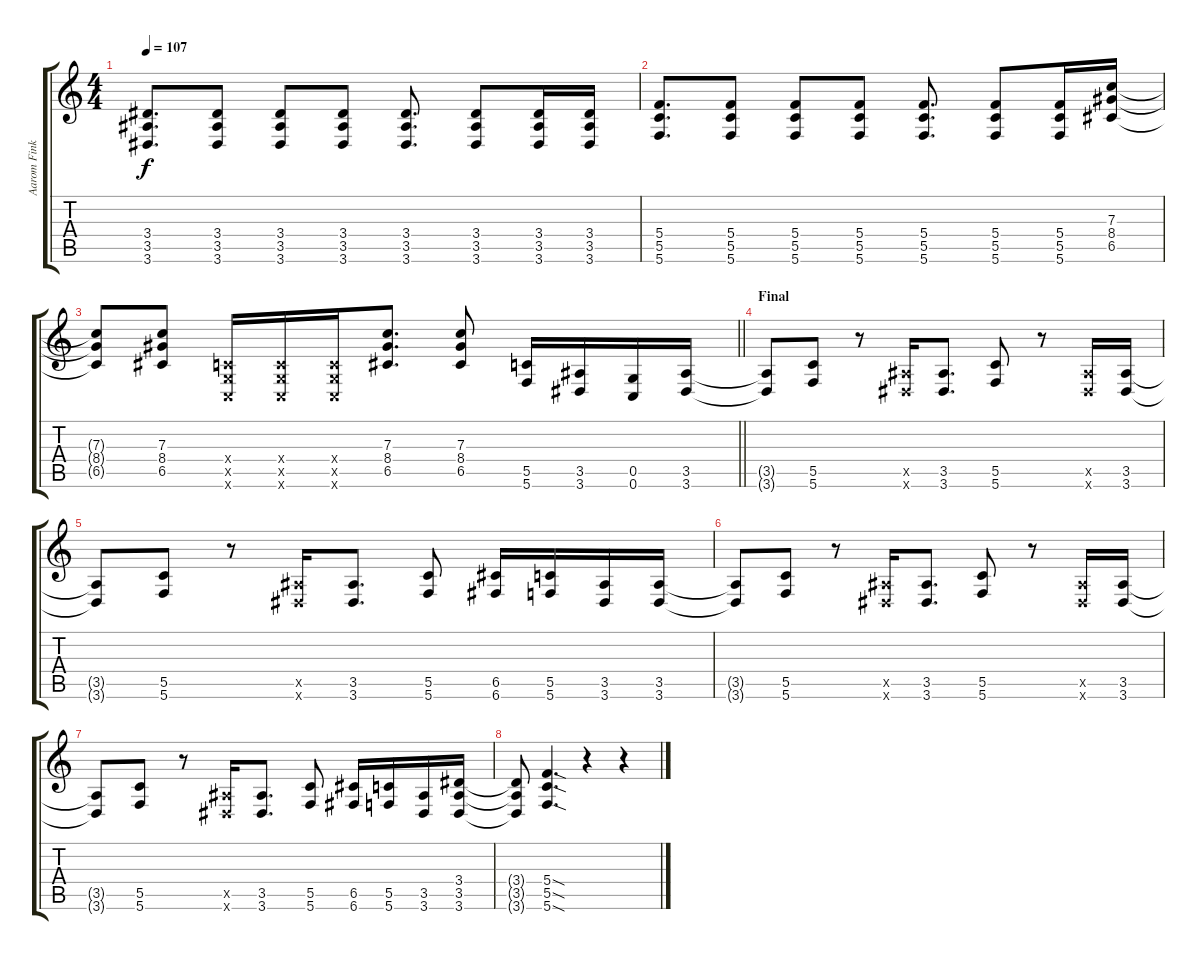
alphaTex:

\track ("Aarom Fink" "Aarom Fink") {instrument distortionguitar}
\staff {score tabs}
\tuning (D4 A3 F3 C3 G2 C2) {hide}
\ts (4 4)
\tempo 107
\clef g2
\ks c
(3.4 3.5 3.6).8{d dy f} (3.4 3.5 3.6).8 (3.4 3.5 3.6).8 (3.4 3.5 3.6).8 (3.4 3.5 3.6).8{d} (3.4 3.5 3.6).8 (3.4 3.5 3.6).16 (3.4 3.5 3.6).16 |
(5.4 5.5 5.6).8{d} (5.4 5.5 5.6).8 (5.4 5.5 5.6).8 (5.4 5.5 5.6).8 (5.4 5.5 5.6).8{d} (5.4 5.5 5.6).8 (5.4 5.5 5.6).16 (7.3 8.4 6.5).16 |
\barLineRight lightlight
(7.3{t} 8.4{t} 6.5{t}).8 (7.3 8.4 6.5).8 (0.4{x} 0.5{x} 0.6{x}).16 (0.4{x} 0.5{x} 0.6{x}).16 (0.4{x} 0.5{x} 0.6{x}).16 (7.3 8.4 6.5).8{d} (7.3 8.4 6.5).8 (5.5 5.6).16 (3.5 3.6).16 (0.5 0.6).16 (3.5 3.6).16 |
\section ("" "Final")
(3.5{t} 3.6{t}).8 (5.5 5.6).8 r.8 (3.5{x} 3.6{x}).16 (3.5 3.6).8{d} (5.5 5.6).8 r.8 (3.5{x} 3.6{x}).16 (3.5 3.6).16 |
(3.5{t} 3.6{t}).8 (5.5 5.6).8 r.8 (3.5{x} 3.6{x}).16 (3.5 3.6).8{d} (5.5 5.6).8 (6.5 6.6).16 (5.5 5.6).16 (3.5 3.6).16 (3.5 3.6).16 |
(3.5{t} 3.6{t}).8 (5.5 5.6).8 r.8 (3.5{x} 3.6{x}).16 (3.5 3.6).8{d} (5.5 5.6).8 r.8 (3.5{x} 3.6{x}).16 (3.5 3.6).16 |
(3.5{t} 3.6{t}).8 (5.5 5.6).8 r.8 (3.5{x} 3.6{x}).16 (3.5 3.6).8{d} (5.5 5.6).8 (6.5 6.6).16 (5.5 5.6).16 (3.5 3.6).16 (3.4 3.5 3.6).16 |
(3.4{t} 3.5{t} 3.6{t}).8 (5.4{sod} 5.5{sod} 5.6{sod}).4{d} r.4 r.4
